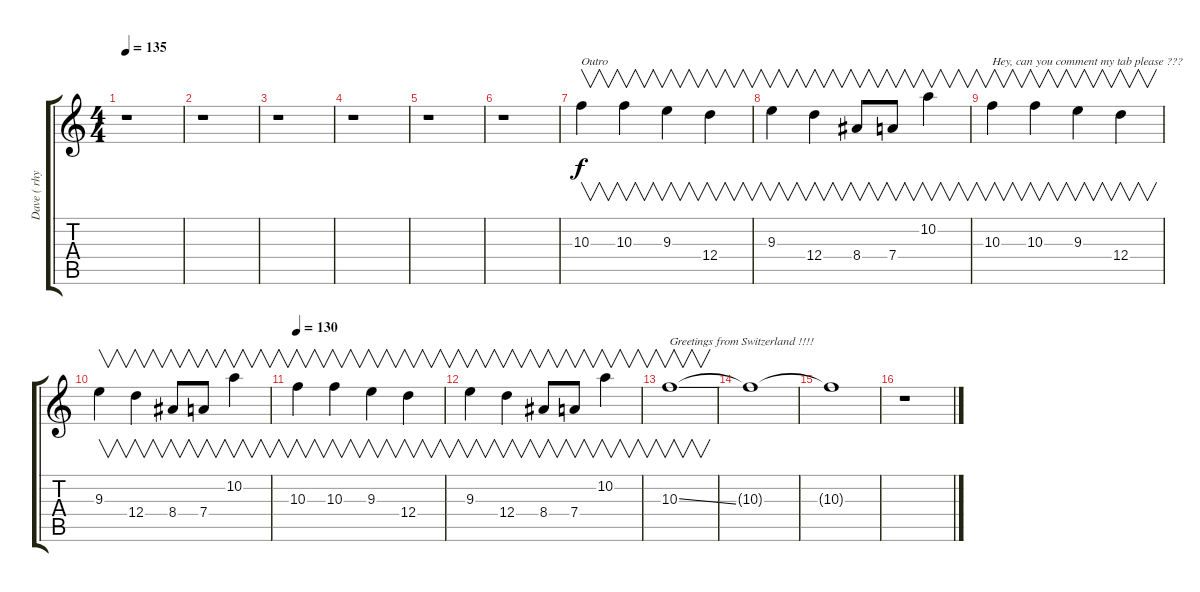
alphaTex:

\track ("Dave ( rhythm )" "Dave ( rhy") {instrument distortionguitar}
\staff {score tabs}
\tuning (E4 B3 G3 D3 A2 E2) {hide}
\ts (4 4)
\tempo 135
\clef g2
\ks c
r.1{dy mp} |
r.1 |
r.1 |
r.1 |
r.1 |
r.1 |
10.3.4{v txt "Outro" dy f volume 16} 10.3.4{v} 9.3.4{v} 12.4.4{v} |
9.3.4{v} 12.4.4{v} 8.4.8{v} 7.4.8{v} 10.2.4{v} |
10.3.4{v txt "Hey, can you comment my tab please ???"} 10.3.4{v} 9.3.4{v} 12.4.4{v} |
9.3.4{v} 12.4.4{v} 8.4.8{v} 7.4.8{v} 10.2.4{v} |
\tempo 130
10.3.4{v} 10.3.4{v} 9.3.4{v} 12.4.4{v} |
9.3.4{v} 12.4.4{v} 8.4.8{v} 7.4.8{v} 10.2.4{v} |
10.3{ss}.1{v txt "Greetings from Switzerland !!!!"} |
10.3{t}.1 |
10.3{t}.1 |
r.1
